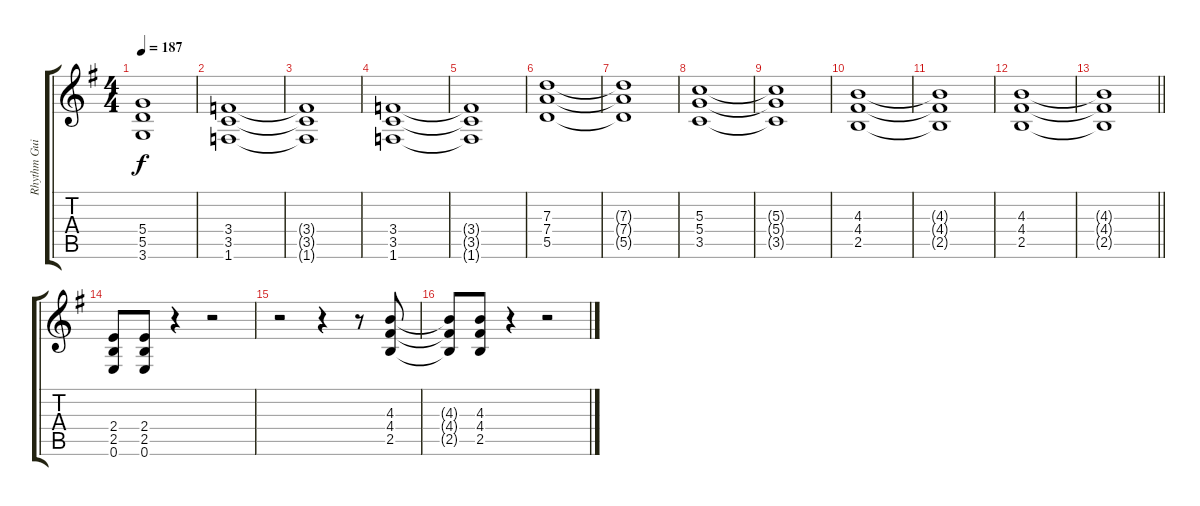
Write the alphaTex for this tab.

\track ("Rhythm Guitar I" "Rhythm Gui") {instrument distortionguitar}
\staff {score tabs}
\tuning (E4 B3 G3 D3 A2 E2) {hide}
\ts (4 4)
\tempo 187
\clef g2
\ks g
(5.4{t} 5.5{t} 3.6{t}).1{dy f} |
(3.4 3.5 1.6).1 |
(3.4{t} 3.5{t} 1.6{t}).1 |
(3.4 3.5 1.6).1 |
(3.4{t} 3.5{t} 1.6{t}).1 |
(7.3 7.4 5.5).1 |
(7.3{t} 7.4{t} 5.5{t}).1 |
(5.3 5.4 3.5).1 |
(5.3{t} 5.4{t} 3.5{t}).1 |
(4.3 4.4 2.5).1 |
(4.3{t} 4.4{t} 2.5{t}).1 |
(4.3 4.4 2.5).1 |
\barLineRight lightlight
(4.3{t} 4.4{t} 2.5{t}).1 |
(2.4 2.5 0.6).8 (2.4 2.5 0.6).8 r.4 r.2 |
r.2 r.4 r.8 (4.3 4.4 2.5).8 |
(4.3{t} 4.4{t} 2.5{t}).8 (4.3 4.4 2.5).8 r.4 r.2
